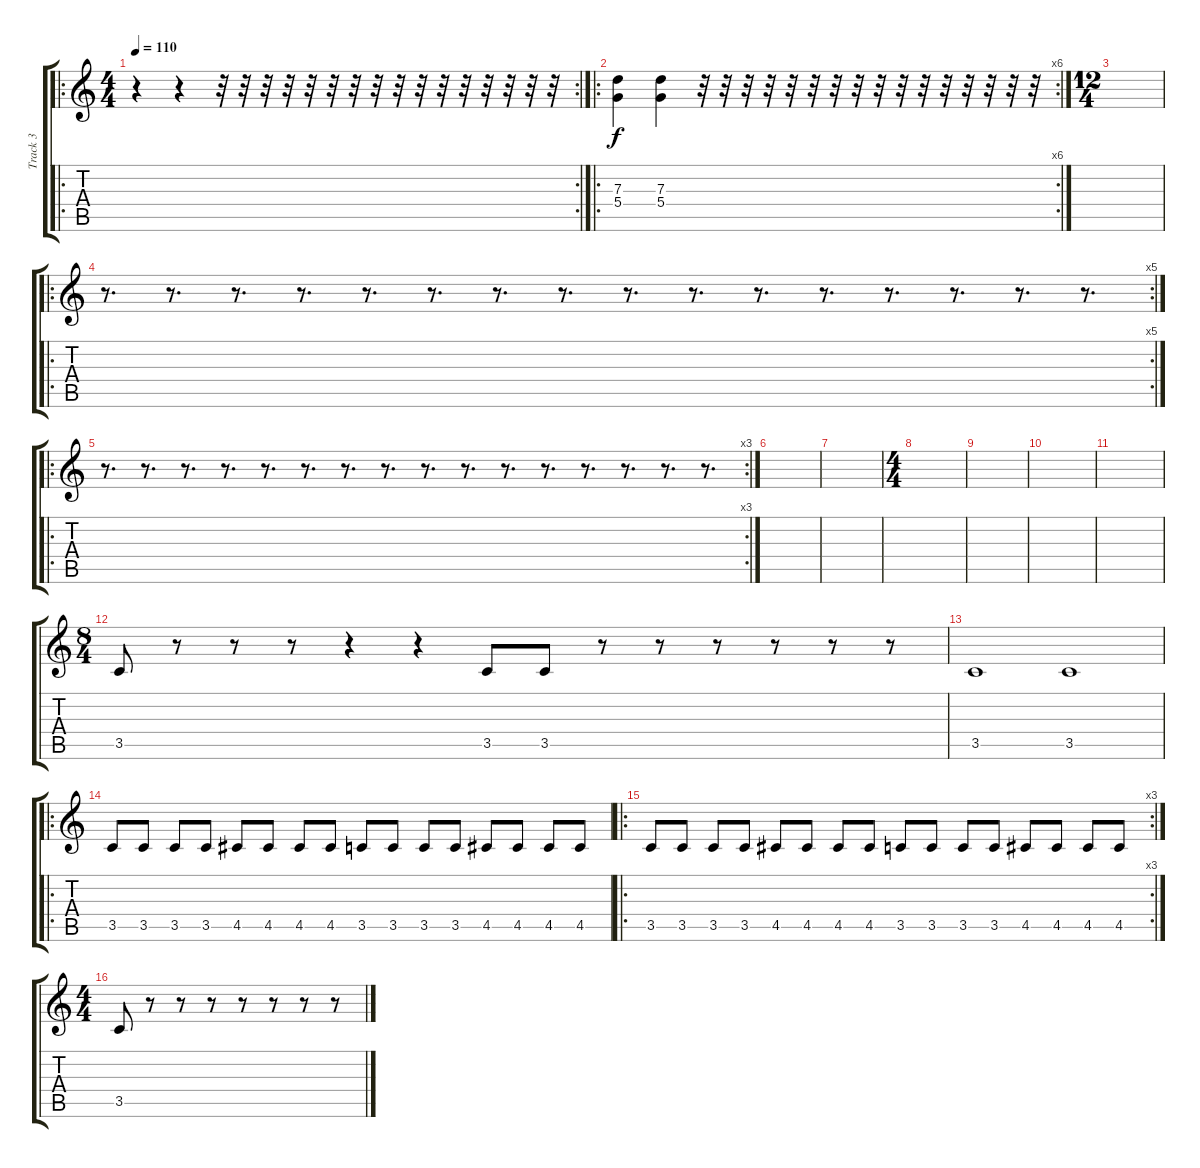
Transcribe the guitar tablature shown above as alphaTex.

\track ("Track 3" "Track 3") {instrument distortionguitar}
\staff {score tabs}
\tuning (E4 B3 G3 D3 A2 E2) {hide}
\ro
\rc 2
\ts (4 4)
\tempo 110
\clef g2
\ks c
r.4{dy f} r.4 r.32 r.32 r.32 r.32 r.32 r.32 r.32 r.32 r.32 r.32 r.32 r.32 r.32 r.32 r.32 r.32 |
\ro
\rc 6
(7.3 5.4).4 (7.3 5.4).4 r.32 r.32 r.32 r.32 r.32 r.32 r.32 r.32 r.32 r.32 r.32 r.32 r.32 r.32 r.32 r.32 |
\ts (12 4)
|
\ro
\rc 5
r.8{d} r.8{d} r.8{d} r.8{d} r.8{d} r.8{d} r.8{d} r.8{d} r.8{d} r.8{d} r.8{d} r.8{d} r.8{d} r.8{d} r.8{d} r.8{d} |
\ro
\rc 3
r.8{d} r.8{d} r.8{d} r.8{d} r.8{d} r.8{d} r.8{d} r.8{d} r.8{d} r.8{d} r.8{d} r.8{d} r.8{d} r.8{d} r.8{d} r.8{d} |
|
|
\ts (4 4)
|
|
|
|
\ts (8 4)
3.5.8 r.8 r.8 r.8 r.4 r.4 3.5.8 3.5.8 r.8 r.8 r.8 r.8 r.8 r.8 |
3.5.1 3.5.1 |
\ro
3.5.8 3.5.8 3.5.8 3.5.8 4.5.8 4.5.8 4.5.8 4.5.8 3.5.8 3.5.8 3.5.8 3.5.8 4.5.8 4.5.8 4.5.8 4.5.8 |
\ro
\rc 3
3.5.8 3.5.8 3.5.8 3.5.8 4.5.8 4.5.8 4.5.8 4.5.8 3.5.8 3.5.8 3.5.8 3.5.8 4.5.8 4.5.8 4.5.8 4.5.8 |
\ts (4 4)
3.5.8 r.8 r.8 r.8 r.8 r.8 r.8 r.8
